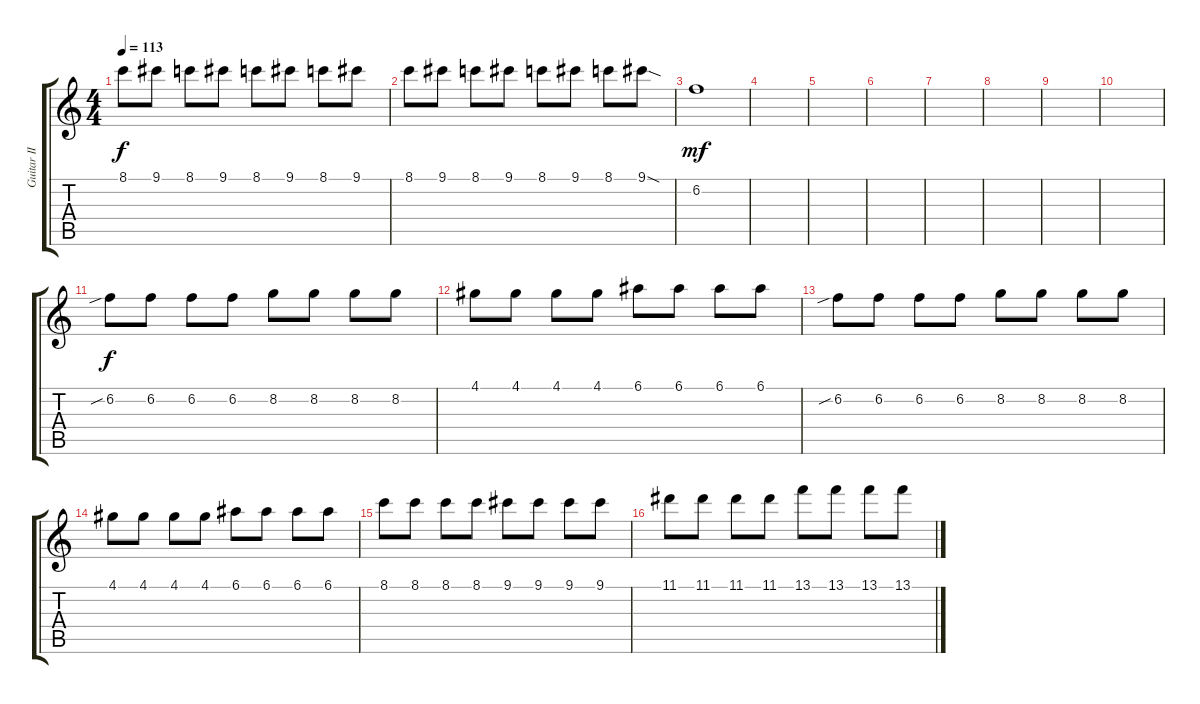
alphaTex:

\track ("Guitar II" "Guitar II") {instrument overdrivenguitar}
\staff {score tabs}
\tuning (E4 B3 G3 D3 A2 E2) {hide}
\ts (4 4)
\tempo 113
\clef g2
\ks c
8.1.8{dy f} 9.1.8 8.1.8 9.1.8 8.1.8 9.1.8 8.1.8 9.1.8 |
8.1.8 9.1.8 8.1.8 9.1.8 8.1.8 9.1.8 8.1.8 9.1{sod}.8 |
6.2.1{dy mf volume 0} |
|
|
|
|
|
|
|
6.2{sib}.8{dy f volume 14} 6.2.8 6.2.8 6.2.8 8.2.8 8.2.8 8.2.8 8.2.8 |
4.1.8 4.1.8 4.1.8 4.1.8 6.1.8 6.1.8 6.1.8 6.1.8 |
6.2{sib}.8 6.2.8 6.2.8 6.2.8 8.2.8 8.2.8 8.2.8 8.2.8 |
4.1.8 4.1.8 4.1.8 4.1.8 6.1.8 6.1.8 6.1.8 6.1.8 |
8.1.8 8.1.8 8.1.8 8.1.8 9.1.8 9.1.8 9.1.8 9.1.8 |
11.1.8 11.1.8 11.1.8 11.1.8 13.1.8 13.1.8 13.1.8 13.1.8
